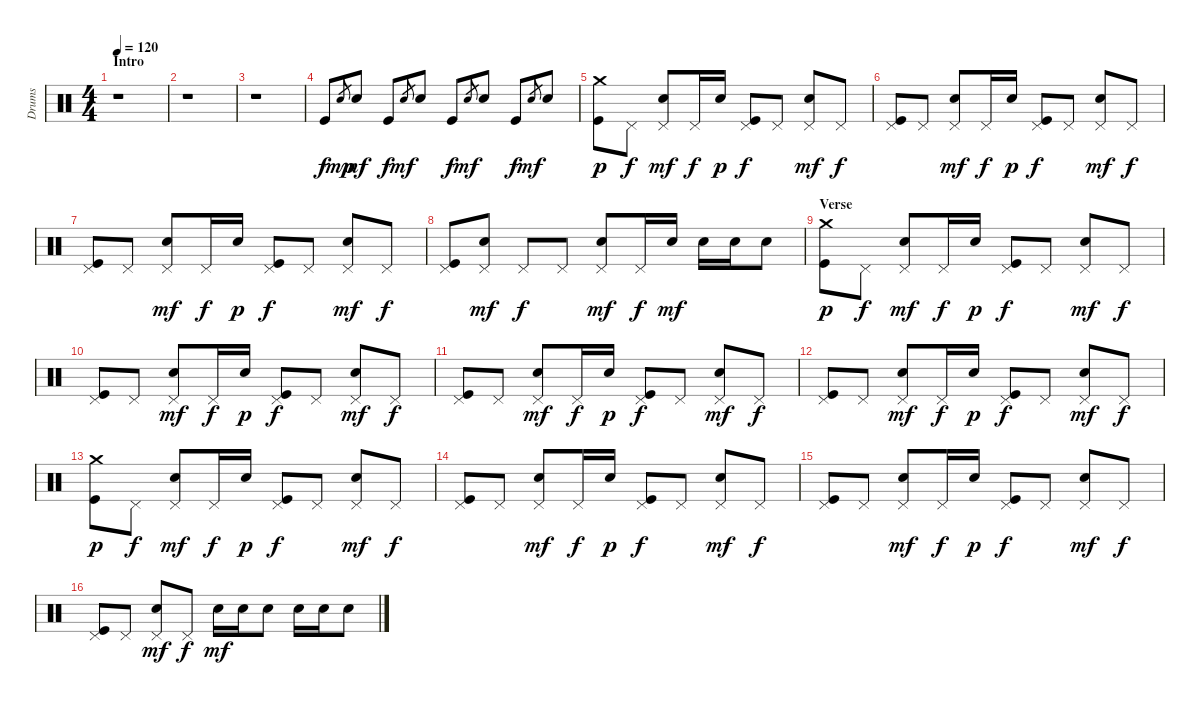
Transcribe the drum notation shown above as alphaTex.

\track ("Drums" "Drums") {instrument percussion}
\staff {score}
\articulation defaults
\ts (4 4)
\section ("" "Intro")
\tempo 120
\clef neutral
\ks c
r.1{dy f} |
r.1 |
r.1 |
"Kick (hit)".8 "Electric Snare (hit)".8{gr dy mp} "Electric Snare (hit)".8{dy mf} "Kick (hit)".8{dy f} "Electric Snare (hit)".8{gr dy mf} "Electric Snare (hit)".8 "Kick (hit)".8{dy f} "Electric Snare (hit)".8{gr dy mf} "Electric Snare (hit)".8 "Kick (hit)".8{dy f} "Electric Snare (hit)".8{gr dy mf} "Electric Snare (hit)".8 |
("Crash medium (hit)" "Kick (hit)").8{dy p} "Pedal Hi-Hat (hit)".8{dy f} ("Pedal Hi-Hat (hit)" "Electric Snare (hit)").8{dy mf} "Pedal Hi-Hat (hit)".16{dy f} "Electric Snare (hit)".16{dy p} ("Pedal Hi-Hat (hit)" "Kick (hit)").8{dy f} "Pedal Hi-Hat (hit)".8 ("Pedal Hi-Hat (hit)" "Electric Snare (hit)").8{dy mf} "Pedal Hi-Hat (hit)".8{dy f} |
("Pedal Hi-Hat (hit)" "Kick (hit)").8 "Pedal Hi-Hat (hit)".8 ("Pedal Hi-Hat (hit)" "Electric Snare (hit)").8{dy mf} "Pedal Hi-Hat (hit)".16{dy f} "Electric Snare (hit)".16{dy p} ("Pedal Hi-Hat (hit)" "Kick (hit)").8{dy f} "Pedal Hi-Hat (hit)".8 ("Pedal Hi-Hat (hit)" "Electric Snare (hit)").8{dy mf} "Pedal Hi-Hat (hit)".8{dy f} |
("Pedal Hi-Hat (hit)" "Kick (hit)").8 "Pedal Hi-Hat (hit)".8 ("Pedal Hi-Hat (hit)" "Electric Snare (hit)").8{dy mf} "Pedal Hi-Hat (hit)".16{dy f} "Electric Snare (hit)".16{dy p} ("Pedal Hi-Hat (hit)" "Kick (hit)").8{dy f} "Pedal Hi-Hat (hit)".8 ("Pedal Hi-Hat (hit)" "Electric Snare (hit)").8{dy mf} "Pedal Hi-Hat (hit)".8{dy f} |
("Pedal Hi-Hat (hit)" "Kick (hit)").8 ("Pedal Hi-Hat (hit)" "Electric Snare (hit)").8{dy mf} "Pedal Hi-Hat (hit)".8{dy f} "Pedal Hi-Hat (hit)".8 ("Pedal Hi-Hat (hit)" "Electric Snare (hit)").8{dy mf} "Pedal Hi-Hat (hit)".16{dy f} "Electric Snare (hit)".16{dy mf} "Electric Snare (hit)".16 "Electric Snare (hit)".16 "Electric Snare (hit)".8 |
\section ("" "Verse")
("Crash medium (hit)" "Kick (hit)").8{dy p} "Pedal Hi-Hat (hit)".8{dy f} ("Pedal Hi-Hat (hit)" "Electric Snare (hit)").8{dy mf} "Pedal Hi-Hat (hit)".16{dy f} "Electric Snare (hit)".16{dy p} ("Pedal Hi-Hat (hit)" "Kick (hit)").8{dy f} "Pedal Hi-Hat (hit)".8 ("Pedal Hi-Hat (hit)" "Electric Snare (hit)").8{dy mf} "Pedal Hi-Hat (hit)".8{dy f} |
("Pedal Hi-Hat (hit)" "Kick (hit)").8 "Pedal Hi-Hat (hit)".8 ("Pedal Hi-Hat (hit)" "Electric Snare (hit)").8{dy mf} "Pedal Hi-Hat (hit)".16{dy f} "Electric Snare (hit)".16{dy p} ("Pedal Hi-Hat (hit)" "Kick (hit)").8{dy f} "Pedal Hi-Hat (hit)".8 ("Pedal Hi-Hat (hit)" "Electric Snare (hit)").8{dy mf} "Pedal Hi-Hat (hit)".8{dy f} |
("Pedal Hi-Hat (hit)" "Kick (hit)").8 "Pedal Hi-Hat (hit)".8 ("Pedal Hi-Hat (hit)" "Electric Snare (hit)").8{dy mf} "Pedal Hi-Hat (hit)".16{dy f} "Electric Snare (hit)".16{dy p} ("Pedal Hi-Hat (hit)" "Kick (hit)").8{dy f} "Pedal Hi-Hat (hit)".8 ("Pedal Hi-Hat (hit)" "Electric Snare (hit)").8{dy mf} "Pedal Hi-Hat (hit)".8{dy f} |
("Pedal Hi-Hat (hit)" "Kick (hit)").8 "Pedal Hi-Hat (hit)".8 ("Pedal Hi-Hat (hit)" "Electric Snare (hit)").8{dy mf} "Pedal Hi-Hat (hit)".16{dy f} "Electric Snare (hit)".16{dy p} ("Pedal Hi-Hat (hit)" "Kick (hit)").8{dy f} "Pedal Hi-Hat (hit)".8 ("Pedal Hi-Hat (hit)" "Electric Snare (hit)").8{dy mf} "Pedal Hi-Hat (hit)".8{dy f} |
("Crash medium (hit)" "Kick (hit)").8{dy p} "Pedal Hi-Hat (hit)".8{dy f} ("Pedal Hi-Hat (hit)" "Electric Snare (hit)").8{dy mf} "Pedal Hi-Hat (hit)".16{dy f} "Electric Snare (hit)".16{dy p} ("Pedal Hi-Hat (hit)" "Kick (hit)").8{dy f} "Pedal Hi-Hat (hit)".8 ("Pedal Hi-Hat (hit)" "Electric Snare (hit)").8{dy mf} "Pedal Hi-Hat (hit)".8{dy f} |
("Pedal Hi-Hat (hit)" "Kick (hit)").8 "Pedal Hi-Hat (hit)".8 ("Pedal Hi-Hat (hit)" "Electric Snare (hit)").8{dy mf} "Pedal Hi-Hat (hit)".16{dy f} "Electric Snare (hit)".16{dy p} ("Pedal Hi-Hat (hit)" "Kick (hit)").8{dy f} "Pedal Hi-Hat (hit)".8 ("Pedal Hi-Hat (hit)" "Electric Snare (hit)").8{dy mf} "Pedal Hi-Hat (hit)".8{dy f} |
("Pedal Hi-Hat (hit)" "Kick (hit)").8 "Pedal Hi-Hat (hit)".8 ("Pedal Hi-Hat (hit)" "Electric Snare (hit)").8{dy mf} "Pedal Hi-Hat (hit)".16{dy f} "Electric Snare (hit)".16{dy p} ("Pedal Hi-Hat (hit)" "Kick (hit)").8{dy f} "Pedal Hi-Hat (hit)".8 ("Pedal Hi-Hat (hit)" "Electric Snare (hit)").8{dy mf} "Pedal Hi-Hat (hit)".8{dy f} |
("Pedal Hi-Hat (hit)" "Kick (hit)").8 "Pedal Hi-Hat (hit)".8 ("Pedal Hi-Hat (hit)" "Electric Snare (hit)").8{dy mf} "Pedal Hi-Hat (hit)".8{dy f} "Electric Snare (hit)".16{dy mf} "Electric Snare (hit)".16 "Electric Snare (hit)".8 "Electric Snare (hit)".16 "Electric Snare (hit)".16 "Electric Snare (hit)".8
